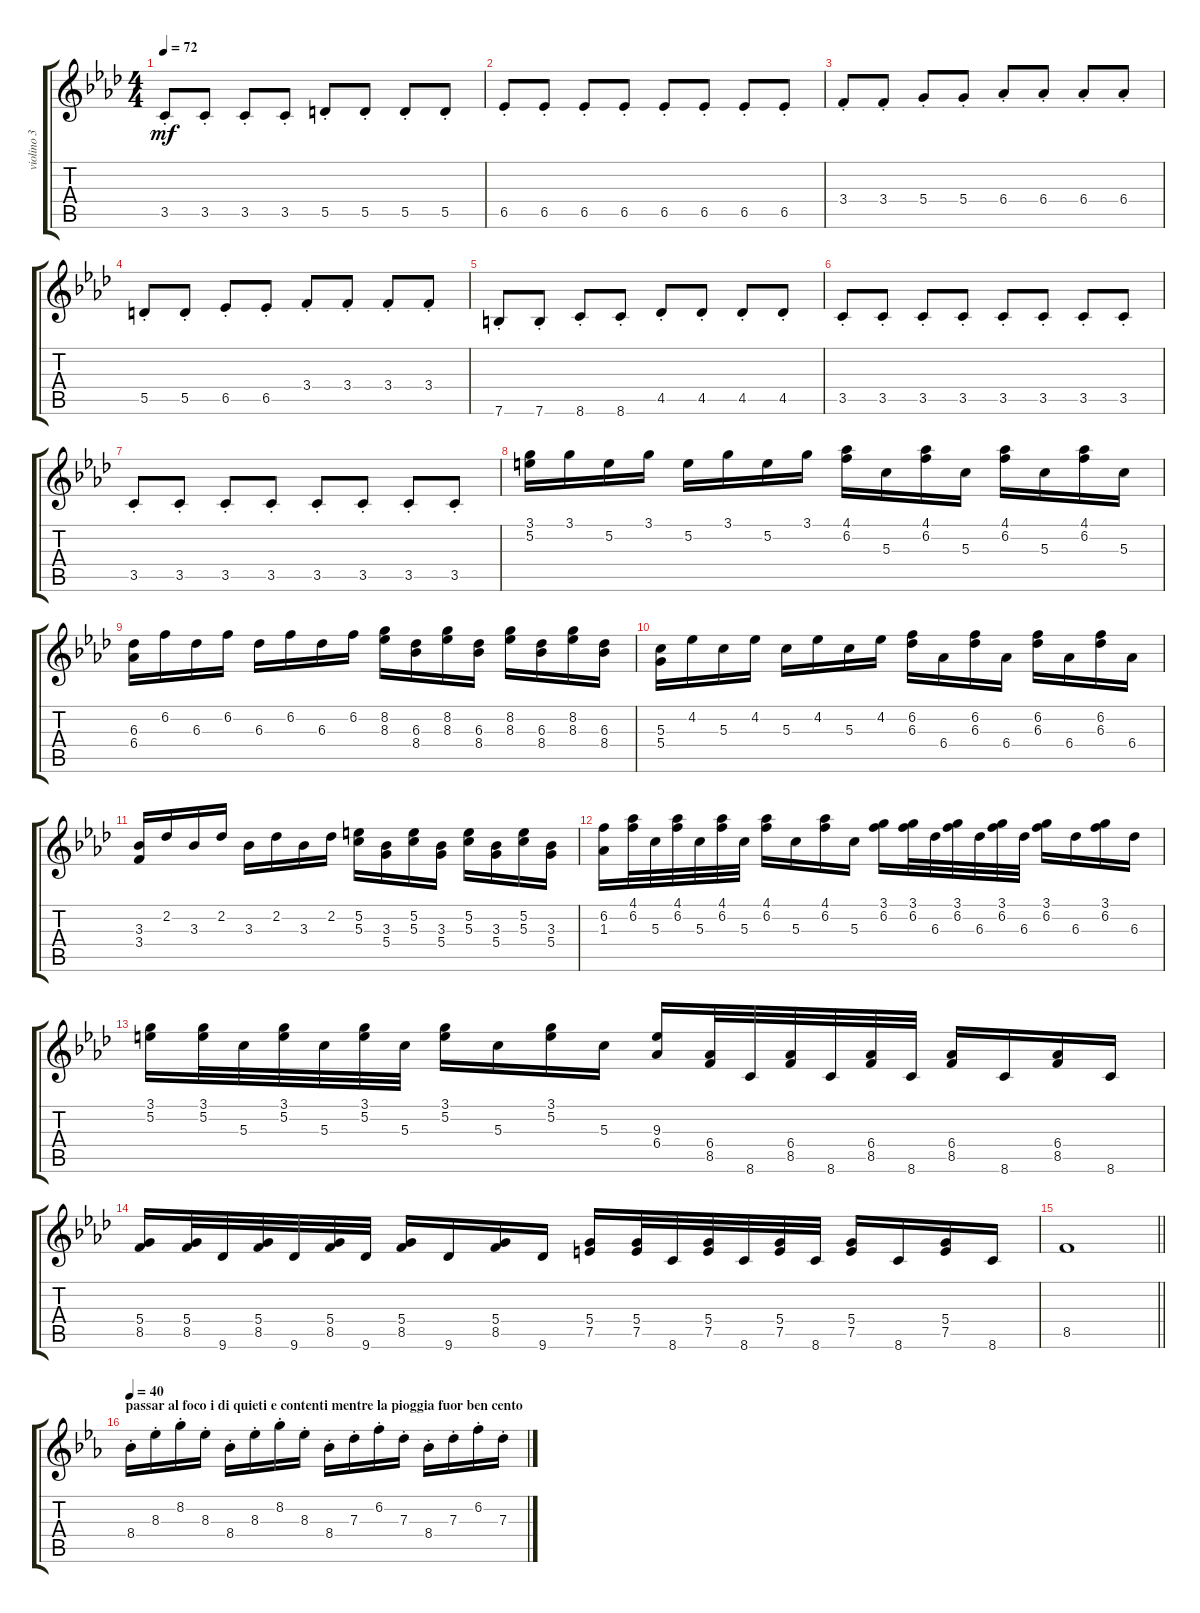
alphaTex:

\track ("violino 3" "violino 3") {instrument overdrivenguitar}
\staff {score tabs}
\tuning (E4 B3 G3 D3 A2 E2) {hide}
\ts (4 4)
\tempo 72
\clef g2
\ks fminor
3.5{st}.8{dy mf} 3.5{st}.8 3.5{st}.8 3.5{st}.8 5.5{st}.8 5.5{st}.8 5.5{st}.8 5.5{st}.8 |
6.5{st}.8 6.5{st}.8 6.5{st}.8 6.5{st}.8 6.5{st}.8 6.5{st}.8 6.5{st}.8 6.5{st}.8 |
3.4{st}.8 3.4{st}.8 5.4{st}.8 5.4{st}.8 6.4{st}.8 6.4{st}.8 6.4{st}.8 6.4{st}.8 |
5.5{st}.8 5.5{st}.8 6.5{st}.8 6.5{st}.8 3.4{st}.8 3.4{st}.8 3.4{st}.8 3.4{st}.8 |
7.6{st}.8 7.6{st}.8 8.6{st}.8 8.6{st}.8 4.5{st}.8 4.5{st}.8 4.5{st}.8 4.5{st}.8 |
3.5{st}.8 3.5{st}.8 3.5{st}.8 3.5{st}.8 3.5{st}.8 3.5{st}.8 3.5{st}.8 3.5{st}.8 |
3.5{st}.8 3.5{st}.8 3.5{st}.8 3.5{st}.8 3.5{st}.8 3.5{st}.8 3.5{st}.8 3.5{st}.8 |
(3.1 5.2).16 3.1.16 5.2.16 3.1.16 5.2.16 3.1.16 5.2.16 3.1.16 (4.1 6.2).16 5.3.16 (4.1 6.2).16 5.3.16 (4.1 6.2).16 5.3.16 (4.1 6.2).16 5.3.16 |
(6.3 6.4).16 6.2.16 6.3.16 6.2.16 6.3.16 6.2.16 6.3.16 6.2.16 (8.2 8.3).16 (6.3 8.4).16 (8.2 8.3).16 (6.3 8.4).16 (8.2 8.3).16 (6.3 8.4).16 (8.2 8.3).16 (6.3 8.4).16 |
(5.3 5.4).16 4.2.16 5.3.16 4.2.16 5.3.16 4.2.16 5.3.16 4.2.16 (6.2 6.3).16 6.4.16 (6.2 6.3).16 6.4.16 (6.2 6.3).16 6.4.16 (6.2 6.3).16 6.4.16 |
(3.3 3.4).16 2.2.16 3.3.16 2.2.16 3.3.16 2.2.16 3.3.16 2.2.16 (5.2 5.3).16 (3.3 5.4).16 (5.2 5.3).16 (3.3 5.4).16 (5.2 5.3).16 (3.3 5.4).16 (5.2 5.3).16 (3.3 5.4).16 |
(6.2 1.3).16 (4.1 6.2).32 5.3.32 (4.1 6.2).32 5.3.32 (4.1 6.2).32 5.3.32 (4.1 6.2).16 5.3.16 (4.1 6.2).16 5.3.16 (3.1 6.2).16 (3.1 6.2).32 6.3.32 (3.1 6.2).32 6.3.32 (3.1 6.2).32 6.3.32 (3.1 6.2).16 6.3.16 (3.1 6.2).16 6.3.16 |
(3.1 5.2).16 (3.1 5.2).32 5.3.32 (3.1 5.2).32 5.3.32 (3.1 5.2).32 5.3.32 (3.1 5.2).16 5.3.16 (3.1 5.2).16 5.3.16 (9.3 6.4).16 (6.4 8.5).32 8.6.32 (6.4 8.5).32 8.6.32 (6.4 8.5).32 8.6.32 (6.4 8.5).16 8.6.16 (6.4 8.5).16 8.6.16 |
(5.4 8.5).16 (5.4 8.5).32 9.6.32 (5.4 8.5).32 9.6.32 (5.4 8.5).32 9.6.32 (5.4 8.5).16 9.6.16 (5.4 8.5).16 9.6.16 (5.4 7.5).16 (5.4 7.5).32 8.6.32 (5.4 7.5).32 8.6.32 (5.4 7.5).32 8.6.32 (5.4 7.5).16 8.6.16 (5.4 7.5).16 8.6.16 |
\barLineRight lightlight
8.5.1 |
\section ("" "passar al foco i di quieti e contenti mentre la pioggia fuor ben cento")
\tempo 40
\ks cminor
8.4{st}.16 8.3{st}.16 8.2{st}.16 8.3{st}.16 8.4{st}.16 8.3{st}.16 8.2{st}.16 8.3{st}.16 8.4{st}.16 7.3{st}.16 6.2{st}.16 7.3{st}.16 8.4{st}.16 7.3{st}.16 6.2{st}.16 7.3{st}.16
